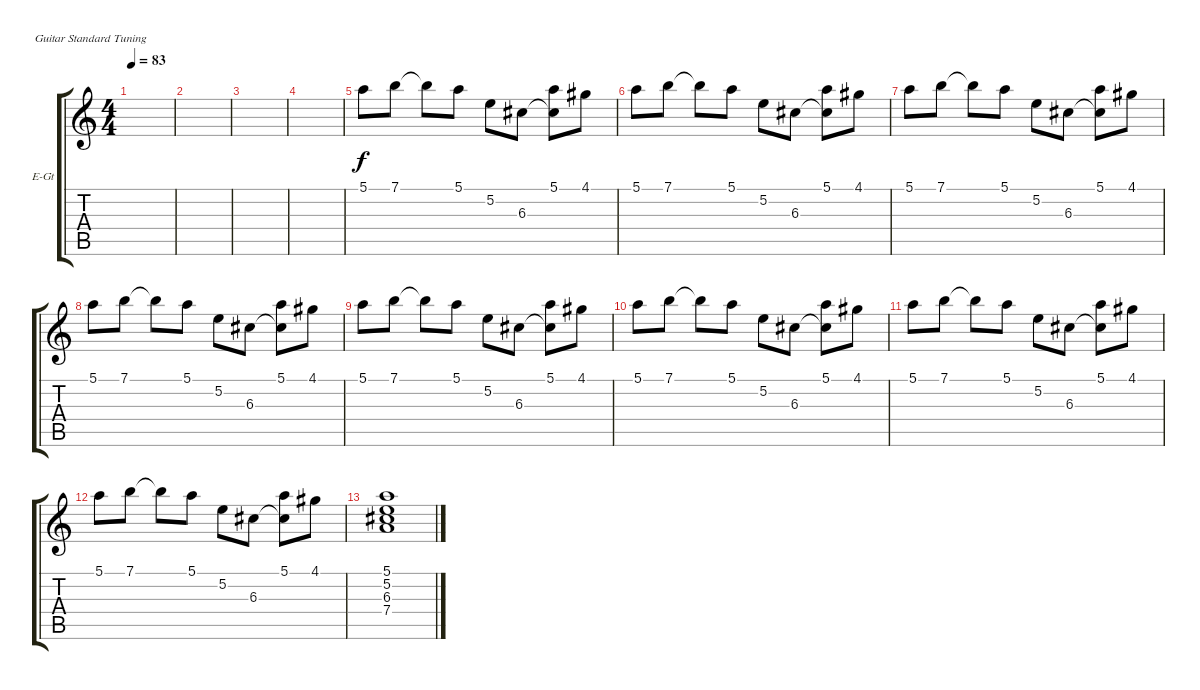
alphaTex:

\defaultSystemsLayout 4
\bracketExtendMode groupsimilarinstruments
\firstSystemTrackNameOrientation horizontal
\otherSystemsTrackNameOrientation horizontal
\track ("Lukman 2" "E-Gt") {instrument electricguitarclean}
\staff {score tabs}
\tuning (E4 B3 G3 D3 A2 E2)
\ts (4 4)
\tempo 83
\clef g2
\scale
0.485477
\ks c
|
\scale
0.257261 |
\scale
0.257261 |
\scale
0.333333 |
\scale
0.333333 5.1.8 7.1.8 7.1{t}.8 5.1.8 5.2.8 6.3.8 (6.3{t} 5.1).8 4.1.8 |
\scale
0.333333 5.1.8 7.1.8 7.1{t}.8 5.1.8 5.2.8 6.3.8 (6.3{t} 5.1).8 4.1.8 |
5.1.8 7.1.8 7.1{t}.8 5.1.8 5.2.8 6.3.8 (6.3{t} 5.1).8 4.1.8 |
5.1.8 7.1.8 7.1{t}.8 5.1.8 5.2.8 6.3.8 (6.3{t} 5.1).8 4.1.8 |
5.1.8 7.1.8 7.1{t}.8 5.1.8 5.2.8 6.3.8 (6.3{t} 5.1).8 4.1.8 |
5.1.8 7.1.8 7.1{t}.8 5.1.8 5.2.8 6.3.8 (6.3{t} 5.1).8 4.1.8 |
5.1.8 7.1.8 7.1{t}.8 5.1.8 5.2.8 6.3.8 (6.3{t} 5.1).8 4.1.8 |
5.1.8 7.1.8 7.1{t}.8 5.1.8 5.2.8 6.3.8 (6.3{t} 5.1).8 4.1.8 |
(5.2 5.1 6.3 7.4).1
